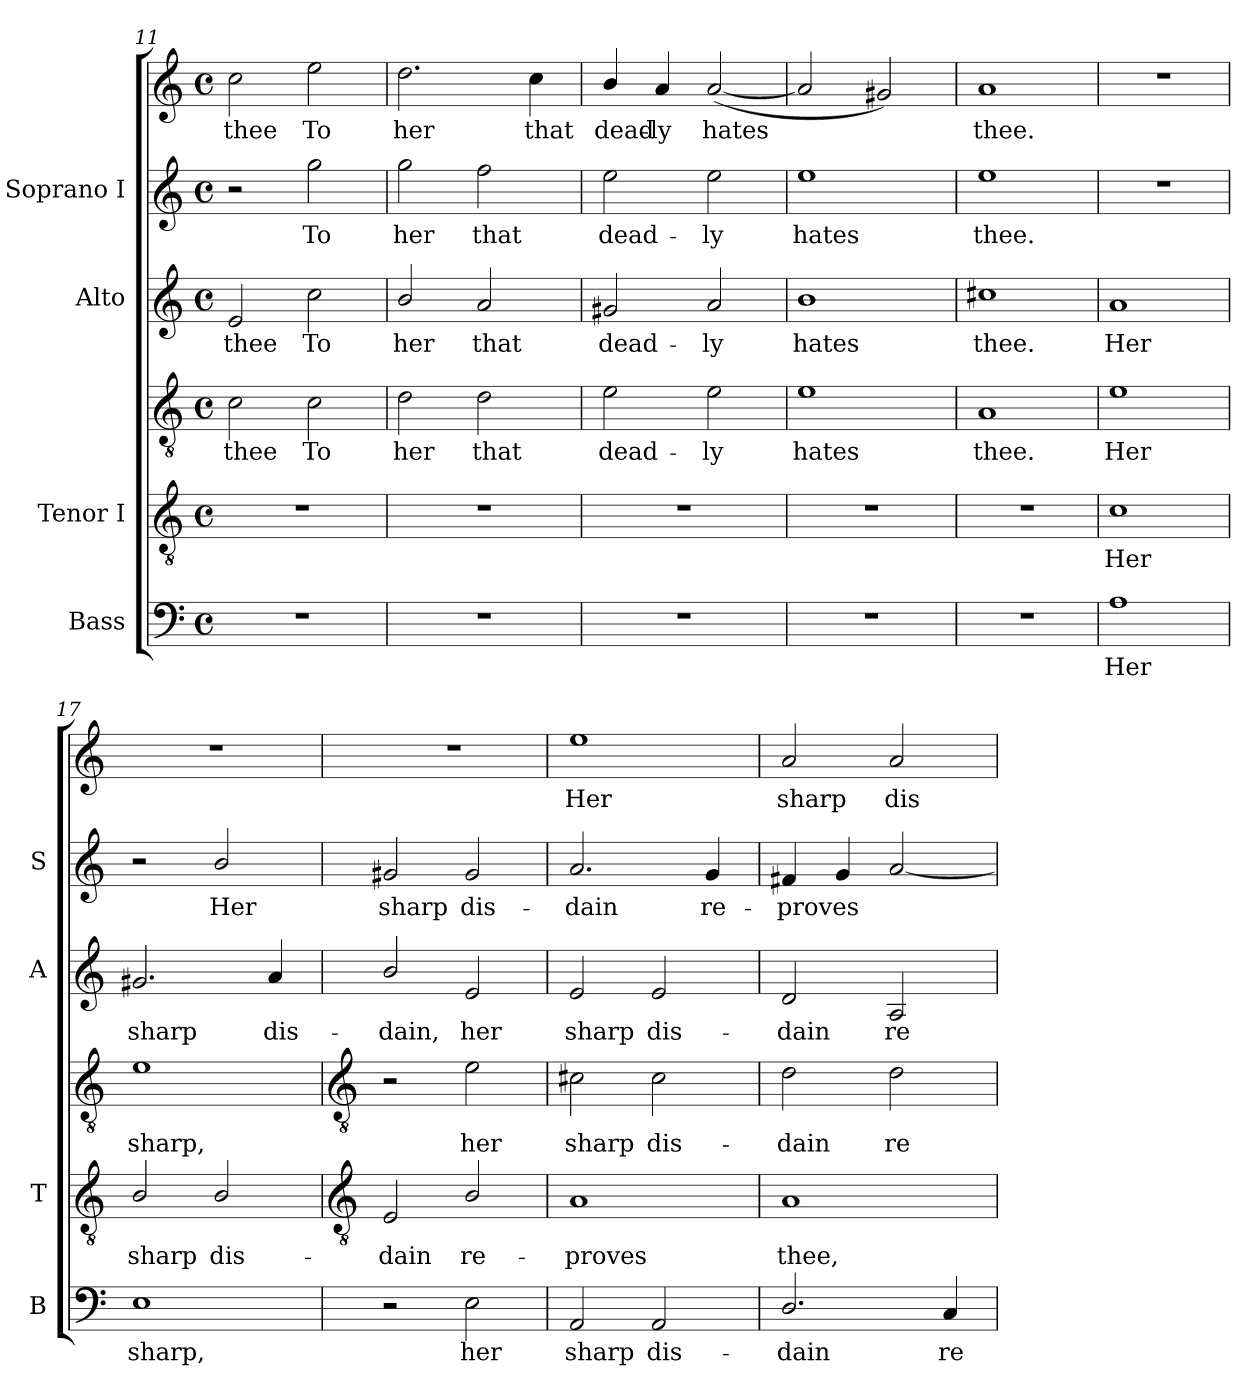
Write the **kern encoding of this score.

**kern	**text	**kern	**text	**kern	**text	**kern	**text	**kern	**text	**kern	**text
*part4	*part4	*part3	*part3	*part3	*part3	*part2	*part2	*part1	*part1	*part1	*part1
*staff6	*staff6	*staff5	*staff5	*staff4	*staff4	*staff3	*staff3	*staff2	*staff2	*staff1	*staff1
*I"Bass	*	*I"Tenor I	*	*	*	*I"Alto	*	*I"Soprano I	*	*	*
*I'B	*	*I'T	*	*	*	*I'A	*	*I'S	*	*	*
*clefF4	*	*clefGv2	*	*clefGv2	*	*clefG2	*	*clefG2	*	*clefG2	*
*k[]	*	*k[]	*	*k[]	*	*k[]	*	*k[]	*	*k[]	*
*C:	*	*C:	*	*C:	*	*C:	*	*C:	*	*C:	*
*M4/4	*	*M4/4	*	*M4/4	*	*M4/4	*	*M4/4	*	*M4/4	*
*met(c)	*	*met(c)	*	*met(c)	*	*met(c)	*	*met(c)	*	*met(c)	*
=11	=11	=11	=11	=11	=11	=11	=11	=11	=11	=11	=11
!	!	!	!	!	!LO:LY:b	!	!LO:LY:b	!	!	!	!LO:LY:b
1r	.	1r	.	2c	thee	2e	thee	2r	.	2cc	thee
!	!	!	!	!	!LO:LY:b	!	!LO:LY:b	!	!LO:LY:b	!	!LO:LY:b
.	.	.	.	2c	To	2cc	To	2gg	To	2ee	To
=12	=12	=12	=12	=12	=12	=12	=12	=12	=12	=12	=12
!	!	!	!	!	!LO:LY:b	!	!LO:LY:b	!	!LO:LY:b	!	!LO:LY:b
1r	.	1r	.	2d	her	2b/	her	2gg	her	2.dd	her
!	!	!	!	!	!LO:LY:b	!	!LO:LY:b	!	!LO:LY:b	!	!
.	.	.	.	2d	that	2a	that	2ff	that	.	.
!	!	!	!	!	!	!	!	!	!	!	!LO:LY:b
.	.	.	.	.	.	.	.	.	.	4cc	that
=13	=13	=13	=13	=13	=13	=13	=13	=13	=13	=13	=13
!	!	!	!	!	!LO:LY:b	!	!LO:LY:b	!	!LO:LY:b	!	!LO:LY:b
1r	.	1r	.	2e	dead-	2g#X	dead-	2ee	dead-	4b/	dead-
!	!	!	!	!	!	!	!	!	!	!	!LO:LY:b
.	.	.	.	.	.	.	.	.	.	4a	-ly
!	!	!	!	!	!LO:LY:b	!	!LO:LY:b	!	!LO:LY:b	!	!LO:LY:b
.	.	.	.	2e	-ly	2a	-ly	2ee	-ly	(<[2a	hates
=14	=14	=14	=14	=14	=14	=14	=14	=14	=14	=14	=14
!	!	!	!	!	!LO:LY:b	!	!LO:LY:b	!	!LO:LY:b	!	!
1r	.	1r	.	1e	hates	1b	hates	1ee	hates	2a]	.
.	.	.	.	.	.	.	.	.	.	2g#X)	.
=15	=15	=15	=15	=15	=15	=15	=15	=15	=15	=15	=15
!	!	!	!	!	!LO:LY:b	!	!LO:LY:b	!	!LO:LY:b	!	!LO:LY:b
1r	.	1r	.	1A	thee.	1cc#X	thee.	1ee	thee.	1a	thee.
=16	=16	=16	=16	=16	=16	=16	=16	=16	=16	=16	=16
!	!LO:LY:b	!	!LO:LY:b	!	!LO:LY:b	!	!LO:LY:b	!	!	!	!
1A	Her	1c	Her	1e	Her	1a	Her	1r	.	1r	.
=17	=17	=17	=17	=17	=17	=17	=17	=17	=17	=17	=17
!	!LO:LY:b	!	!LO:LY:b	!	!LO:LY:b	!	!LO:LY:b	!	!	!	!
1E	sharp,	2B/	sharp	1e	sharp,	2.g#X	sharp	2r	.	1r	.
!	!	!	!LO:LY:b	!	!	!	!	!	!LO:LY:b	!	!
.	.	2B/	dis-	.	.	.	.	2b/	Her	.	.
!	!	!	!	!	!	!	!LO:LY:b	!	!	!	!
.	.	.	.	.	.	4a	dis-	.	.	.	.
!!LO:LB:g=z
=18	=18	=18	=18	=18	=18	=18	=18	=18	=18	=18	=18
*	*	*clefGv2	*	*clefGv2	*	*	*	*	*	*	*
!	!	!	!LO:LY:b	!	!	!	!LO:LY:b	!	!LO:LY:b	!	!
2r	.	2E	dain	2r	.	2b/	-dain,	2g#X	sharp	1r	.
!	!LO:LY:b	!	!LO:LY:b	!	!LO:LY:b	!	!LO:LY:b	!	!LO:LY:b	!	!
2E	her	2B/	re-	2e	-her	2e	her	2g#	dis-	.	.
=19	=19	=19	=19	=19	=19	=19	=19	=19	=19	=19	=19
!	!LO:LY:b	!	!LO:LY:b	!	!LO:LY:b	!	!LO:LY:b	!	!LO:LY:b	!	!LO:LY:b
2AA	sharp	1A	-proves	2c#X	-sharp	2e	sharp	2.a	dain	1ee	-Her
!	!LO:LY:b	!	!	!	!LO:LY:b	!	!LO:LY:b	!	!	!	!
2AA	dis-	.	.	2c#	dis-	2e	dis-	.	.	.	.
!	!	!	!	!	!	!	!	!	!LO:LY:b	!	!
.	.	.	.	.	.	.	.	4g	re-	.	.
=20	=20	=20	=20	=20	=20	=20	=20	=20	=20	=20	=20
!	!LO:LY:b	!	!LO:LY:b	!	!LO:LY:b	!	!LO:LY:b	!	!LO:LY:b	!	!LO:LY:b
2.D/	-dain	1A	-thee,	2d	dain	2d	-dain	4f#X	-proves	2a	-sharp
.	.	.	.	.	.	.	.	4g	.	.	.
!	!	!	!	!	!LO:LY:b	!	!LO:LY:b	!	!	!	!LO:LY:b
.	.	.	.	2d	re-	2A	re-	[2a	.	2a	dis-
!	!LO:LY:b	!	!	!	!	!	!	!	!	!	!
4C	re-	.	.	.	.	.	.	.	.	.	.
=	=	=	=	=	=	=	=	=	=	=	=
*-	*-	*-	*-	*-	*-	*-	*-	*-	*-	*-	*-
